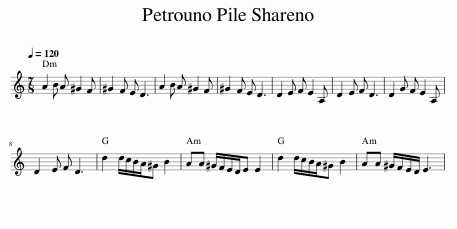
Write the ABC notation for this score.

X:1
L:1/8
Q:1/4=120
M:7/8
I:linebreak $
K:C
V:1 treble
V:1
 A2 B A ^G2 F | ^G2 F E D3 | A2 B A ^G2 F | ^G2 F E D3 | D2 E F E2 A, | %5
 D2 E F D3 | D2 G F E2 A, |$ D2 E F D3 | d2 d/c/B/A/^G B2 | AA ^G/F/E/D/E E2 | %10
 d2 d/c/B/A/^G B2 | AA ^G/F/E/D/ E3 | %12
